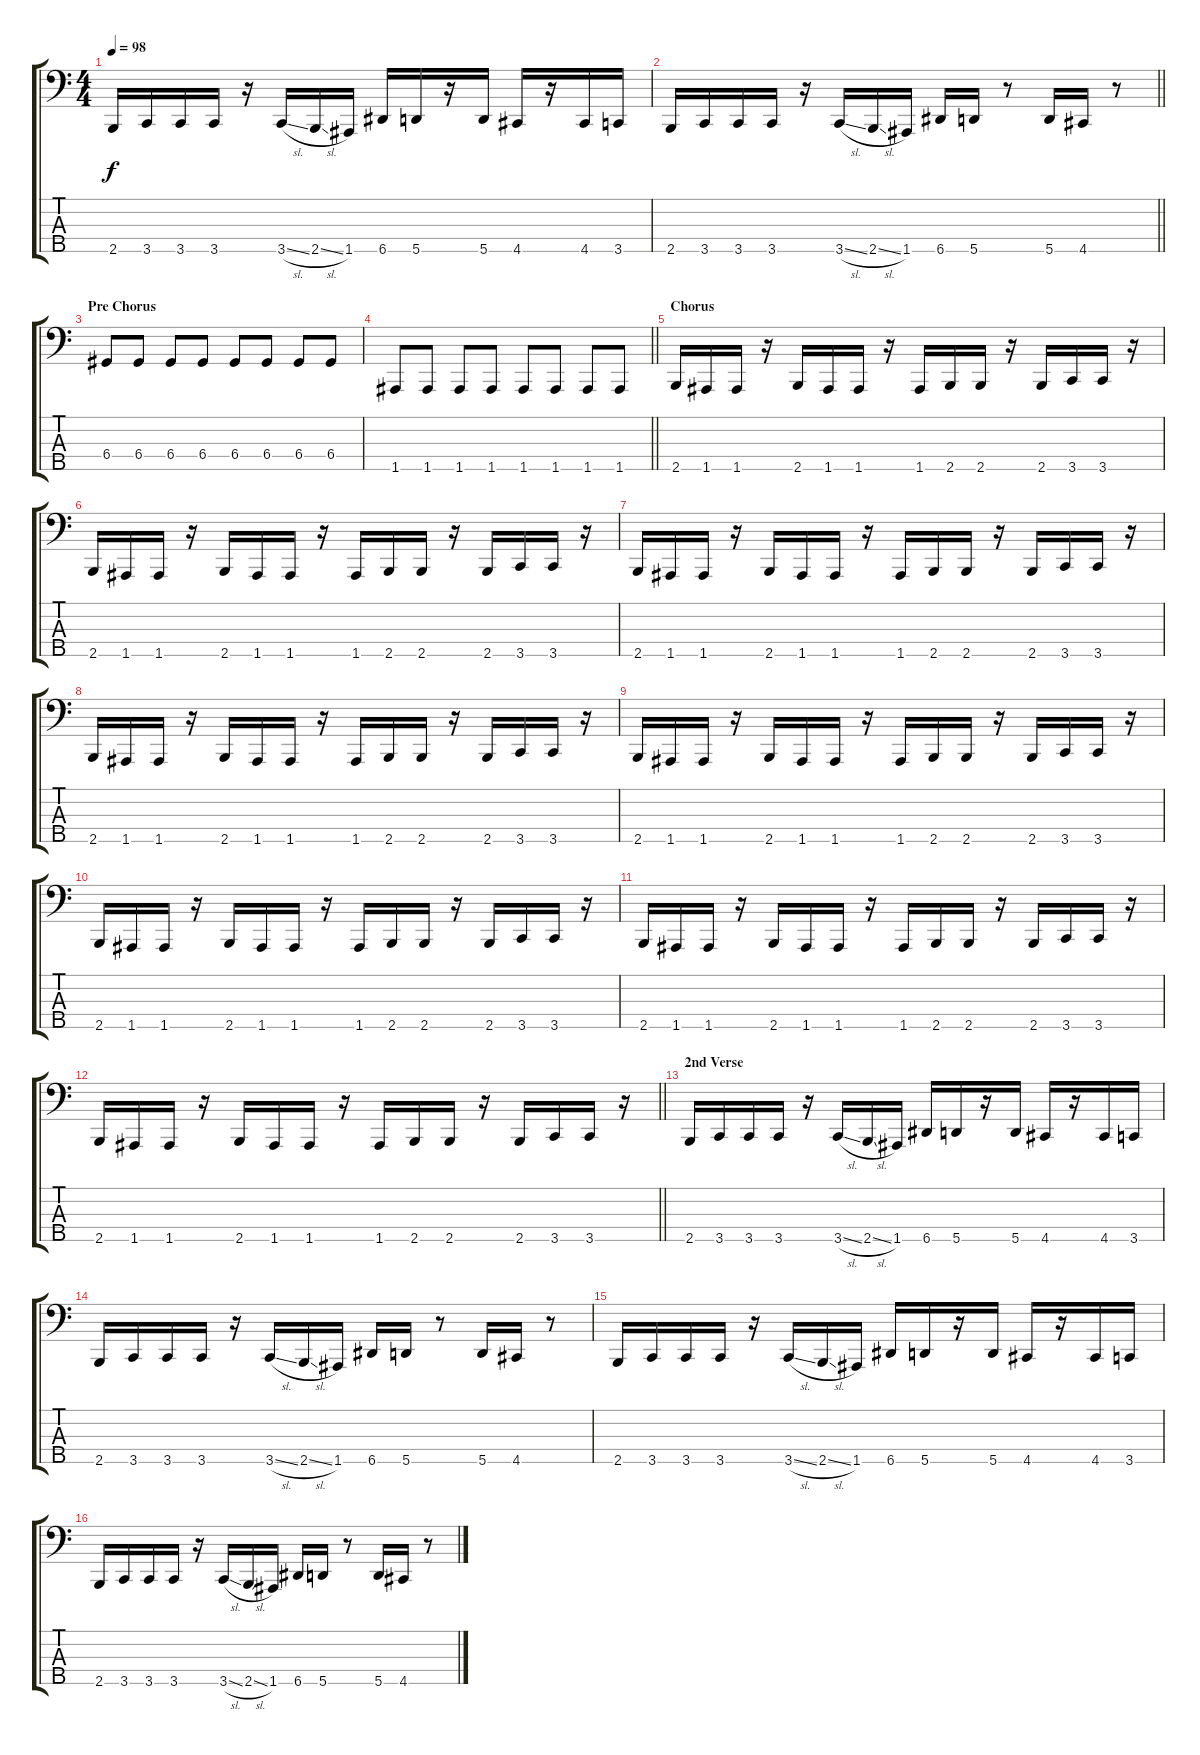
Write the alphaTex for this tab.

\track "" {instrument electricbassfinger}
\staff {score tabs}
\tuning (F2 C2 G1 D1 A0) {hide}
\ts (4 4)
\tempo 98
\clef f4
\ks c
2.5.16{dy f} 3.5.16 3.5.16 3.5.16 r.16 3.5{sl}.16 2.5{sl}.16 1.5.16 6.5.16 5.5.16 r.16 5.5.16 4.5.16 r.16 4.5.16 3.5.16 |
\barLineRight lightlight
2.5.16 3.5.16 3.5.16 3.5.16 r.16 3.5{sl}.16 2.5{sl}.16 1.5.16 6.5.16 5.5.16 r.8 5.5.16 4.5.16 r.8 |
\section ("" "Pre Chorus")
6.4.8 6.4.8 6.4.8 6.4.8 6.4.8 6.4.8 6.4.8 6.4.8 |
\barLineRight lightlight
1.5.8 1.5.8 1.5.8 1.5.8 1.5.8 1.5.8 1.5.8 1.5.8 |
\section ("" "Chorus")
2.5.16 1.5.16 1.5.16 r.16 2.5.16 1.5.16 1.5.16 r.16 1.5.16 2.5.16 2.5.16 r.16 2.5.16 3.5.16 3.5.16 r.16 |
2.5.16 1.5.16 1.5.16 r.16 2.5.16 1.5.16 1.5.16 r.16 1.5.16 2.5.16 2.5.16 r.16 2.5.16 3.5.16 3.5.16 r.16 |
2.5.16 1.5.16 1.5.16 r.16 2.5.16 1.5.16 1.5.16 r.16 1.5.16 2.5.16 2.5.16 r.16 2.5.16 3.5.16 3.5.16 r.16 |
2.5.16 1.5.16 1.5.16 r.16 2.5.16 1.5.16 1.5.16 r.16 1.5.16 2.5.16 2.5.16 r.16 2.5.16 3.5.16 3.5.16 r.16 |
2.5.16 1.5.16 1.5.16 r.16 2.5.16 1.5.16 1.5.16 r.16 1.5.16 2.5.16 2.5.16 r.16 2.5.16 3.5.16 3.5.16 r.16 |
2.5.16 1.5.16 1.5.16 r.16 2.5.16 1.5.16 1.5.16 r.16 1.5.16 2.5.16 2.5.16 r.16 2.5.16 3.5.16 3.5.16 r.16 |
2.5.16 1.5.16 1.5.16 r.16 2.5.16 1.5.16 1.5.16 r.16 1.5.16 2.5.16 2.5.16 r.16 2.5.16 3.5.16 3.5.16 r.16 |
\barLineRight lightlight
2.5.16 1.5.16 1.5.16 r.16 2.5.16 1.5.16 1.5.16 r.16 1.5.16 2.5.16 2.5.16 r.16 2.5.16 3.5.16 3.5.16 r.16 |
\section ("" "2nd Verse")
2.5.16 3.5.16 3.5.16 3.5.16 r.16 3.5{sl}.16 2.5{sl}.16 1.5.16 6.5.16 5.5.16 r.16 5.5.16 4.5.16 r.16 4.5.16 3.5.16 |
2.5.16 3.5.16 3.5.16 3.5.16 r.16 3.5{sl}.16 2.5{sl}.16 1.5.16 6.5.16 5.5.16 r.8 5.5.16 4.5.16 r.8 |
2.5.16 3.5.16 3.5.16 3.5.16 r.16 3.5{sl}.16 2.5{sl}.16 1.5.16 6.5.16 5.5.16 r.16 5.5.16 4.5.16 r.16 4.5.16 3.5.16 |
2.5.16 3.5.16 3.5.16 3.5.16 r.16 3.5{sl}.16 2.5{sl}.16 1.5.16 6.5.16 5.5.16 r.8 5.5.16 4.5.16 r.8
